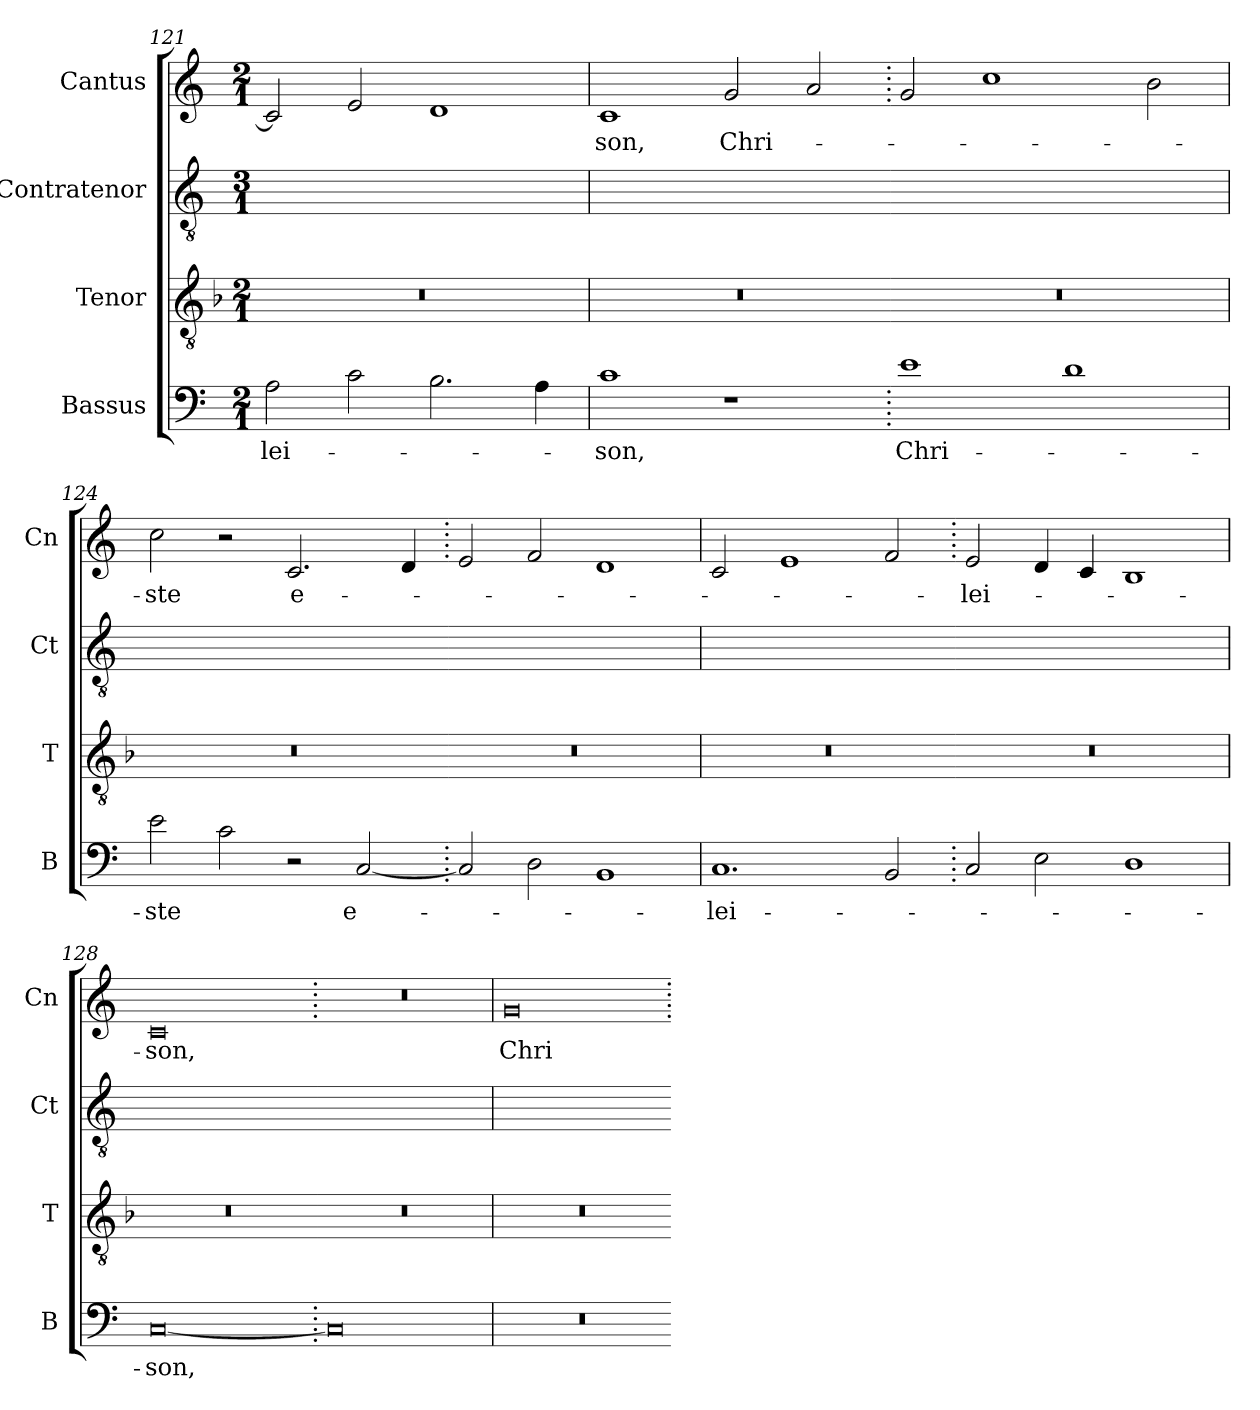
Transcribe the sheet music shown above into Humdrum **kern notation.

**kern	**text	**kern	**kern	**kern	**text
*part4	*part4	*part3	*part2	*part1	*part1
*staff4	*staff4	*staff3	*staff2	*staff1	*staff1
*I"Bassus	*	*I"Tenor	*I"Contratenor	*I"Cantus	*
*I'B	*	*I'T	*I'Ct	*I'Cn	*
*clefF4	*	*clefGv2	*clefGv2	*clefG2	*
*k[]	*	*k[b-]	*k[]	*k[]	*
*M2/1	*	*M2/1	*M3/1	*M2/1	*
=121	=121	=121	=121	=121	=121
2A\	-lei-	0r	0r	2c/]	.
2c\	.	.	.	2e/	.
2.B\	.	.	.	1d	.
4A\	.	.	.	.	.
=122	=122	=122	=122	=122	=122
1c	-son,	0r	0r	1c	-son,
1r	.	.	.	2g/	Chri-
.	.	.	.	2a/	.
=123.	=123.	=123	=123	=123.	=123.
1e	Chri-	0r	0r	2g/	.
.	.	.	.	1cc	.
1d	.	.	.	.	.
.	.	.	.	2b\	.
=124	=124	=124	=124	=124	=124
2e\	-ste	0r	0r	2cc\	-ste
2c\	.	.	.	2r	.
2r	.	.	.	2.c/	e-
[2C/	e-	.	.	.	.
.	.	.	.	4d/	.
=125.	=125.	=125	=125	=125.	=125.
2C/]	.	0r	0r	2e/	.
2D\	.	.	.	2f/	.
1BB	.	.	.	1d	.
=126	=126	=126	=126	=126	=126
1.C	-lei-	0r	0r	2c/	.
.	.	.	.	1e	.
2BB/	.	.	.	2f/	.
=127.	=127.	=127	=127	=127.	=127.
2C/	.	0r	0r	2e/	-lei-
2E\	.	.	.	4d/	.
.	.	.	.	4c/	.
1D	.	.	.	1B	.
=128	=128	=128	=128	=128	=128
[0C	-son,	0r	0r	0c	-son,
=129.	=129.	=129	=129	=129.	=129.
0C]	.	0r	0r	0r	.
=130	=130	=130	=130	=130	=130
0r	.	0r	0r	0g	Chri-
=.	=.	=	=	=.	=.
*-	*-	*-	*-	*-	*-
